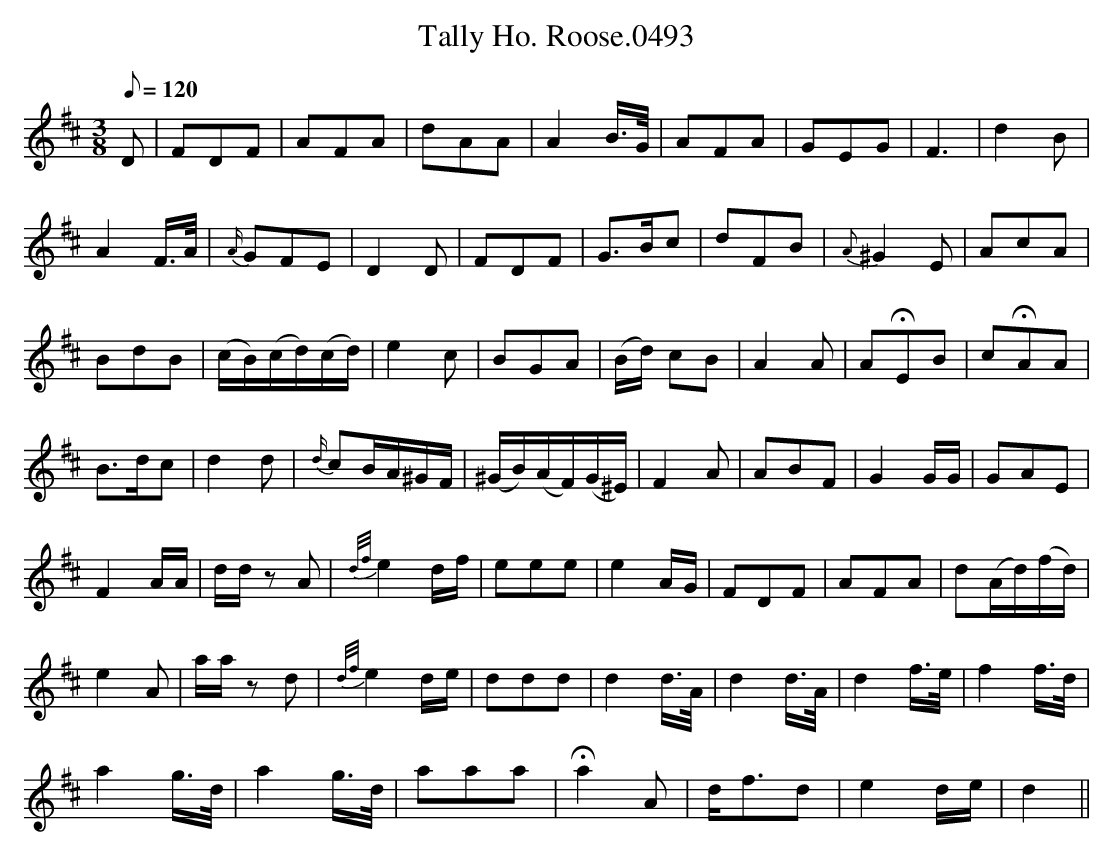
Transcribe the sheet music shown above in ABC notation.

X:1
T:Tally Ho. Roose.0493
M:3/8
L:1/8
Q:1/8=120
K:D
D|FDF|AFA|dAA|A2B/>G/|\\
AFA|GEG|F3|d2B|
A2F/>A/|{A/}GFE|D2D|FDF|\\
G>Bc|dFB|{A}^G2E|AcA|
BdB|(c/B/)(c/d/)(c/d/)|e2c|BGA|\\
(B/d/) cB|A2A|AHEB|cHAA|
B>dc|d2d|{d/}cB/A/^G/F/|(^G/B/)(A/F/)(G/^E/)|\\
F2A|ABF|G2G/G/|GAE|
F2A/A/|d/d/z A|{d/f/}e2d/f/|eee|\\
e2A/G/|FDF|AFA|d(A/d/)(f/d/)|
e2A|a/a/z d|{d/f/}e2d/e/|ddd|\\
d2d/>A/|d2d/>A/|d2f/>e/|f2f/>d/|
a2g/>d/|a2g/>d/|aaa|Ha2A|d<fd|\\
e2d/e/|d2||
